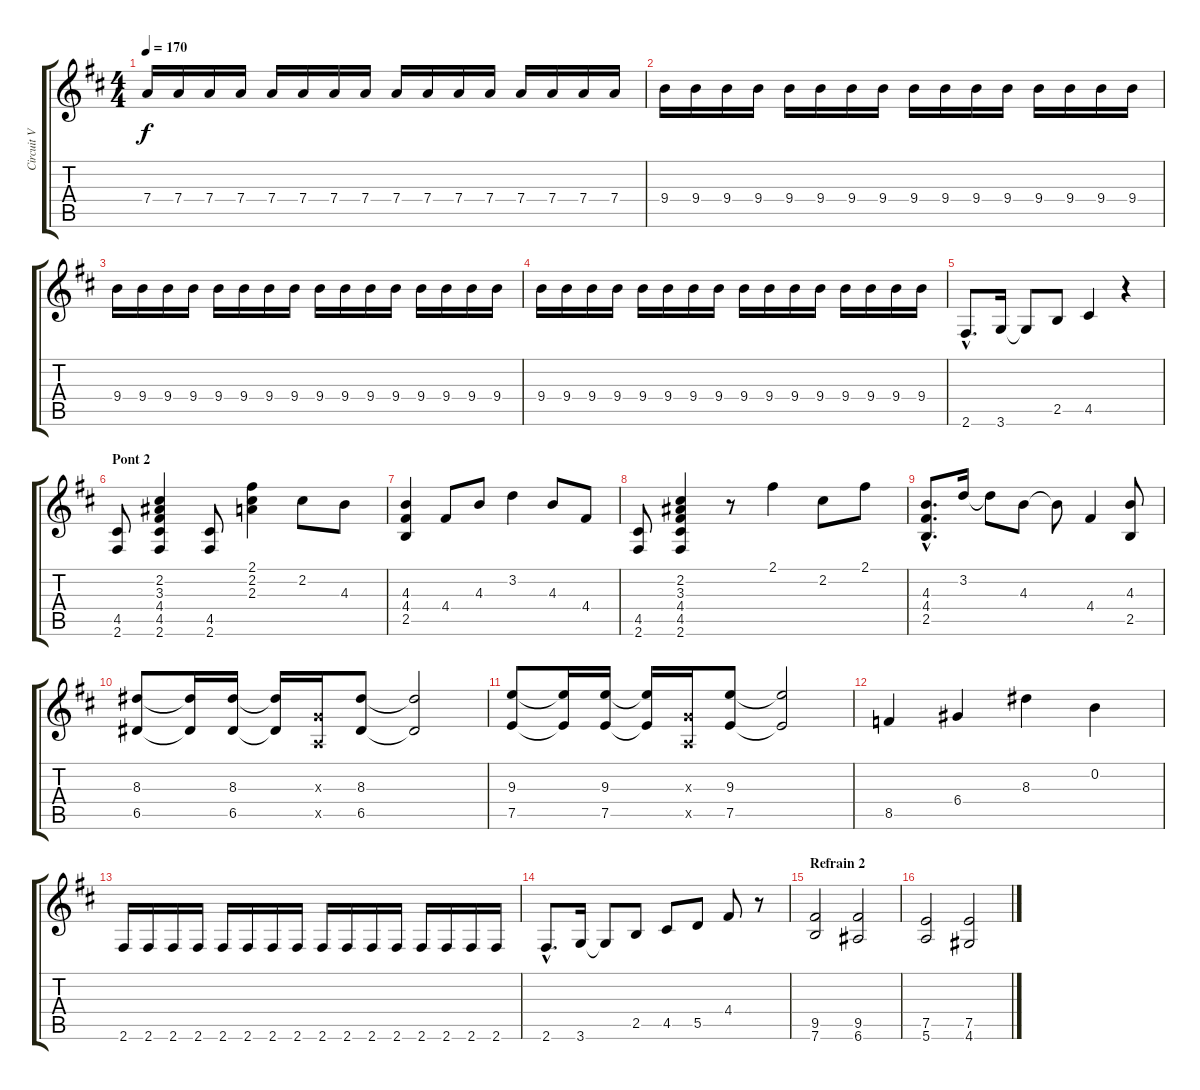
\track ("Circuit V Panther" "Circuit V ") {instrument overdrivenguitar}
\staff {score tabs}
\tuning (E4 B3 G3 D3 A2 E2) {hide}
\ts (4 4)
\tempo 170
\clef g2
\ks d
7.4.16{dy f} 7.4.16 7.4.16 7.4.16 7.4.16 7.4.16 7.4.16 7.4.16 7.4.16 7.4.16 7.4.16 7.4.16 7.4.16 7.4.16 7.4.16 7.4.16 |
9.4.16 9.4.16 9.4.16 9.4.16 9.4.16 9.4.16 9.4.16 9.4.16 9.4.16 9.4.16 9.4.16 9.4.16 9.4.16 9.4.16 9.4.16 9.4.16 |
9.4.16 9.4.16 9.4.16 9.4.16 9.4.16 9.4.16 9.4.16 9.4.16 9.4.16 9.4.16 9.4.16 9.4.16 9.4.16 9.4.16 9.4.16 9.4.16 |
9.4.16 9.4.16 9.4.16 9.4.16 9.4.16 9.4.16 9.4.16 9.4.16 9.4.16 9.4.16 9.4.16 9.4.16 9.4.16 9.4.16 9.4.16 9.4.16 |
2.6{hac}.8{d} 3.6.16 3.6{t}.8 2.5.8 4.5.4 r.4 |
\section ("" "Pont 2")
(4.5 2.6).8 (2.2 3.3 4.4 4.5 2.6).4 (4.5 2.6).8 (2.1 2.2 2.3).4 2.2.8 4.3.8 |
(4.3 4.4 2.5).4 4.4.8 4.3.8 3.2.4 4.3.8 4.4.8 |
(4.5 2.6).8 (2.2 3.3 4.4 4.5 2.6).4 r.8 2.1.4 2.2.8 2.1.8 |
(4.3{hac} 4.4{hac} 2.5{hac}).8{d} 3.2.16 3.2{t}.8 4.3.8 4.3{t}.8 4.4.4 (4.3 2.5).8 |
(8.3 6.5).8 (8.3{t} 6.5{t}).16 (8.3 6.5).16 (8.3{t} 6.5{t}).16 (0.3{x} 0.5{x}).16 (8.3 6.5).8 (8.3{t} 6.5{t}).2 |
(9.3 7.5).8 (9.3{t} 7.5{t}).16 (9.3 7.5).16 (9.3{t} 7.5{t}).16 (0.3{x} 0.5{x}).16 (9.3 7.5).8 (9.3{t} 7.5{t}).2 |
8.5.4 6.4.4 8.3.4 0.2.4 |
2.6.16 2.6.16 2.6.16 2.6.16 2.6.16 2.6.16 2.6.16 2.6.16 2.6.16 2.6.16 2.6.16 2.6.16 2.6.16 2.6.16 2.6.16 2.6.16 |
2.6{hac}.8{d} 3.6.16 3.6{t}.8 2.5.8 4.5.8 5.5.8 4.4.8 r.8 |
\section ("" "Refrain 2")
(9.5 7.6).2 (9.5 6.6).2 |
(7.5 5.6).2 (7.5 4.6).2
